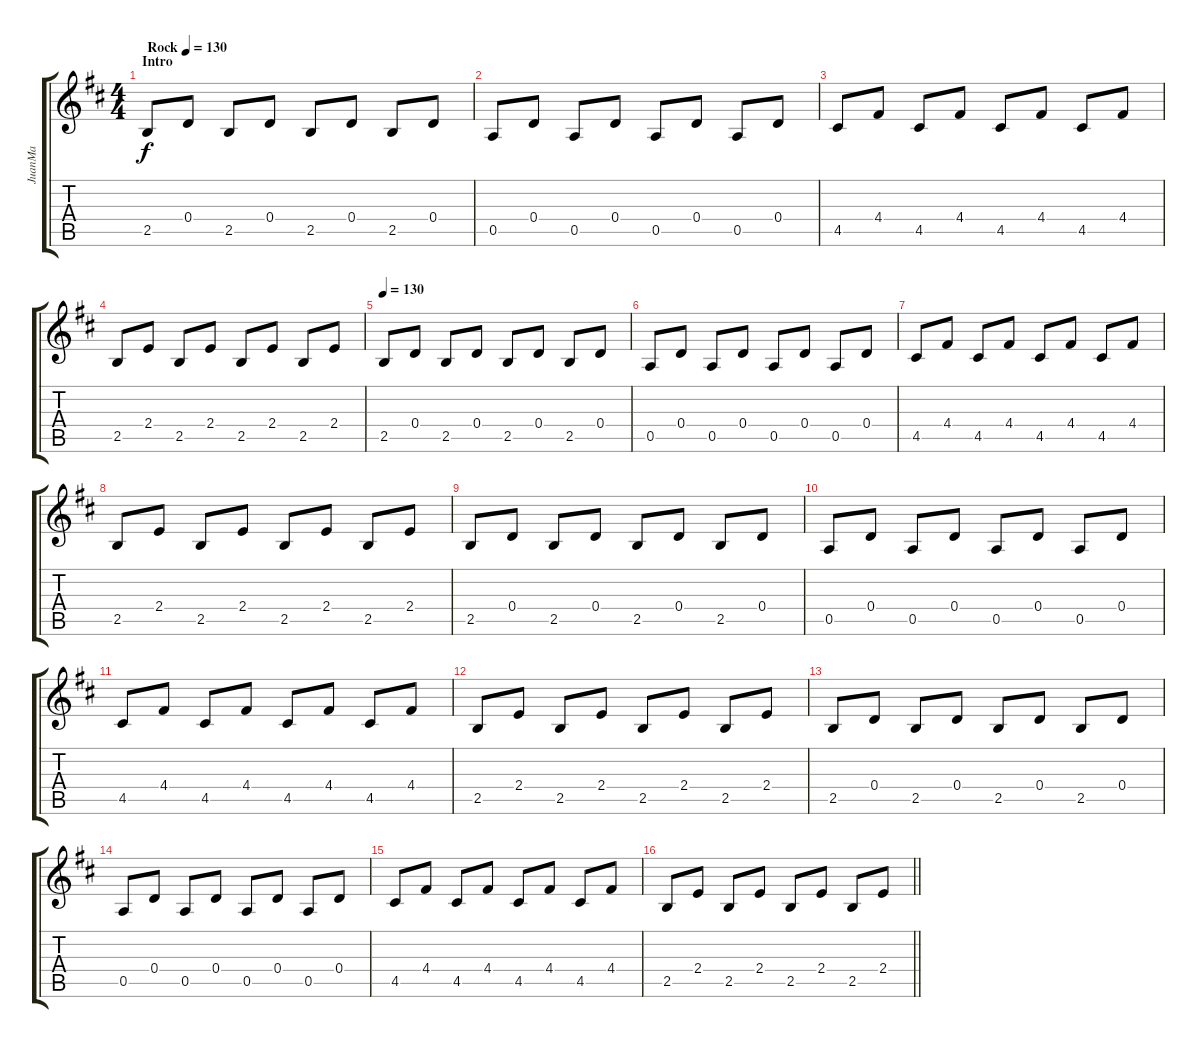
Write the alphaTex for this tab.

\track ("JuanMa" "JuanMa") {instrument overdrivenguitar}
\staff {score tabs}
\tuning (E4 B3 G3 D3 A2 E2) {hide}
\ts (4 4)
\section ("" "Intro")
\tempo (130 "Rock")
\tempo 80
\tempo (130 "Rock")
\clef g2
\ks d
2.5.8{dy f instrument overdrivenguitar} 0.4.8 2.5.8 0.4.8 2.5.8 0.4.8 2.5.8 0.4.8 |
0.5.8 0.4.8 0.5.8 0.4.8 0.5.8 0.4.8 0.5.8 0.4.8 |
4.5.8 4.4.8 4.5.8 4.4.8 4.5.8 4.4.8 4.5.8 4.4.8 |
2.5.8 2.4.8 2.5.8 2.4.8 2.5.8 2.4.8 2.5.8 2.4.8 |
\tempo 130
2.5.8 0.4.8 2.5.8 0.4.8 2.5.8 0.4.8 2.5.8 0.4.8 |
0.5.8 0.4.8 0.5.8 0.4.8 0.5.8 0.4.8 0.5.8 0.4.8 |
4.5.8 4.4.8 4.5.8 4.4.8 4.5.8 4.4.8 4.5.8 4.4.8 |
2.5.8 2.4.8 2.5.8 2.4.8 2.5.8 2.4.8 2.5.8 2.4.8 |
2.5.8 0.4.8 2.5.8 0.4.8 2.5.8 0.4.8 2.5.8 0.4.8 |
0.5.8 0.4.8 0.5.8 0.4.8 0.5.8 0.4.8 0.5.8 0.4.8 |
4.5.8 4.4.8 4.5.8 4.4.8 4.5.8 4.4.8 4.5.8 4.4.8 |
2.5.8 2.4.8 2.5.8 2.4.8 2.5.8 2.4.8 2.5.8 2.4.8 |
2.5.8 0.4.8 2.5.8 0.4.8 2.5.8 0.4.8 2.5.8 0.4.8 |
0.5.8 0.4.8 0.5.8 0.4.8 0.5.8 0.4.8 0.5.8 0.4.8 |
4.5.8 4.4.8 4.5.8 4.4.8 4.5.8 4.4.8 4.5.8 4.4.8 |
\barLineRight lightlight
2.5.8 2.4.8 2.5.8 2.4.8 2.5.8 2.4.8 2.5.8 2.4.8
